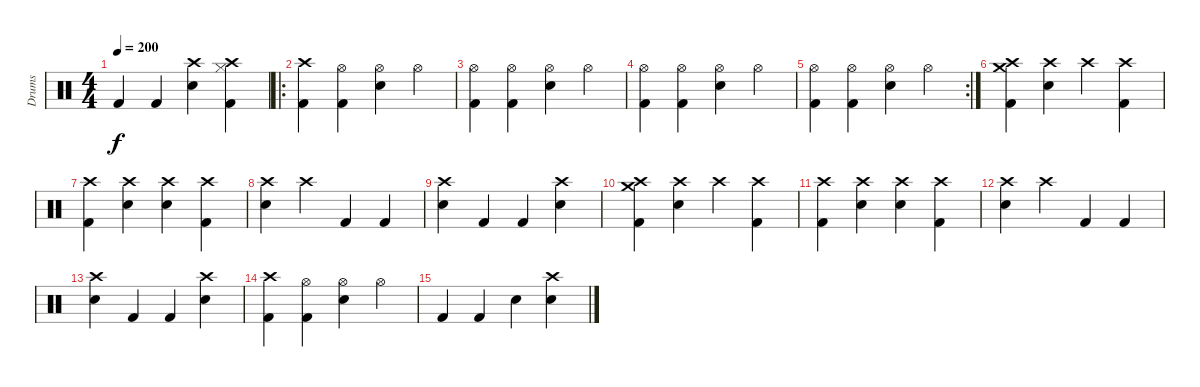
\track ("Drums" "Drums") {instrument percussion}
\staff {score}
\articulation defaults
\ts (4 4)
\tempo 200
\clef neutral
\ks c "Kick (hit) 2".4{dy f} "Kick (hit) 2".4
("Snare (hit) 2" "Crash high (hit)").4 ("Crash high (hit)" "Hi-Hat (closed)" "Kick (hit) 2").4 |
\ro
("Kick (hit) 2" "Crash high (hit)").4 ("Kick (hit) 2" "Hi-Hat (open)").4 ("Snare (hit) 2" "Hi-Hat (open)").4 "Hi-Hat (open)".4 |
("Hi-Hat (open)" "Kick (hit) 2").4 ("Hi-Hat (open)" "Kick (hit) 2").4 ("Hi-Hat (open)" "Snare (hit) 2").4 "Hi-Hat (open)".4 |
("Hi-Hat (open)" "Kick (hit) 2").4 ("Hi-Hat (open)" "Kick (hit) 2").4 ("Hi-Hat (open)" "Snare (hit) 2").4 "Hi-Hat (open)".4 |
\rc 2
("Hi-Hat (open)" "Kick (hit) 2").4 ("Hi-Hat (open)" "Kick (hit) 2").4 ("Hi-Hat (open)" "Snare (hit) 2").4 "Hi-Hat (open)".4 |
("Kick (hit) 2" "Crash high (hit)" "Crash medium (hit)").4 ("Snare (hit) 2" "Crash high (hit)").4 "Crash high (hit)".4 ("Crash high (hit)" "Kick (hit) 2").4 |
("Kick (hit) 2" "Crash high (hit)").4 ("Snare (hit) 2" "Crash high (hit)").4 ("Crash high (hit)" "Snare (hit) 2").4 ("Kick (hit) 2" "Crash high (hit)").4 |
("Snare (hit) 2" "Crash high (hit)").4 "Crash high (hit)".4 "Kick (hit) 2".4 "Kick (hit) 2".4 |
("Crash high (hit)" "Snare (hit) 2").4 "Kick (hit) 2".4 "Kick (hit) 2".4 ("Snare (hit) 2" "Crash high (hit)").4 |
("Kick (hit) 2" "Crash high (hit)" "Crash medium (hit)").4 ("Snare (hit) 2" "Crash high (hit)").4 "Crash high (hit)".4 ("Crash high (hit)" "Kick (hit) 2").4 |
("Kick (hit) 2" "Crash high (hit)").4 ("Snare (hit) 2" "Crash high (hit)").4 ("Crash high (hit)" "Snare (hit) 2").4 ("Kick (hit) 2" "Crash high (hit)").4 |
("Snare (hit) 2" "Crash high (hit)").4 "Crash high (hit)".4 "Kick (hit) 2".4 "Kick (hit) 2".4 |
("Crash high (hit)" "Snare (hit) 2").4 "Kick (hit) 2".4 "Kick (hit) 2".4 ("Snare (hit) 2" "Crash high (hit)").4 |
("Kick (hit) 2" "Crash high (hit)").4 ("Hi-Hat (open)" "Kick (hit) 2").4 ("Snare (hit) 2" "Hi-Hat (open)").4 "Hi-Hat (open)".4 |
"Kick (hit) 2".4 "Kick (hit) 2".4 "Snare (hit) 2".4 ("Snare (hit) 2" "Crash high (hit)").4
